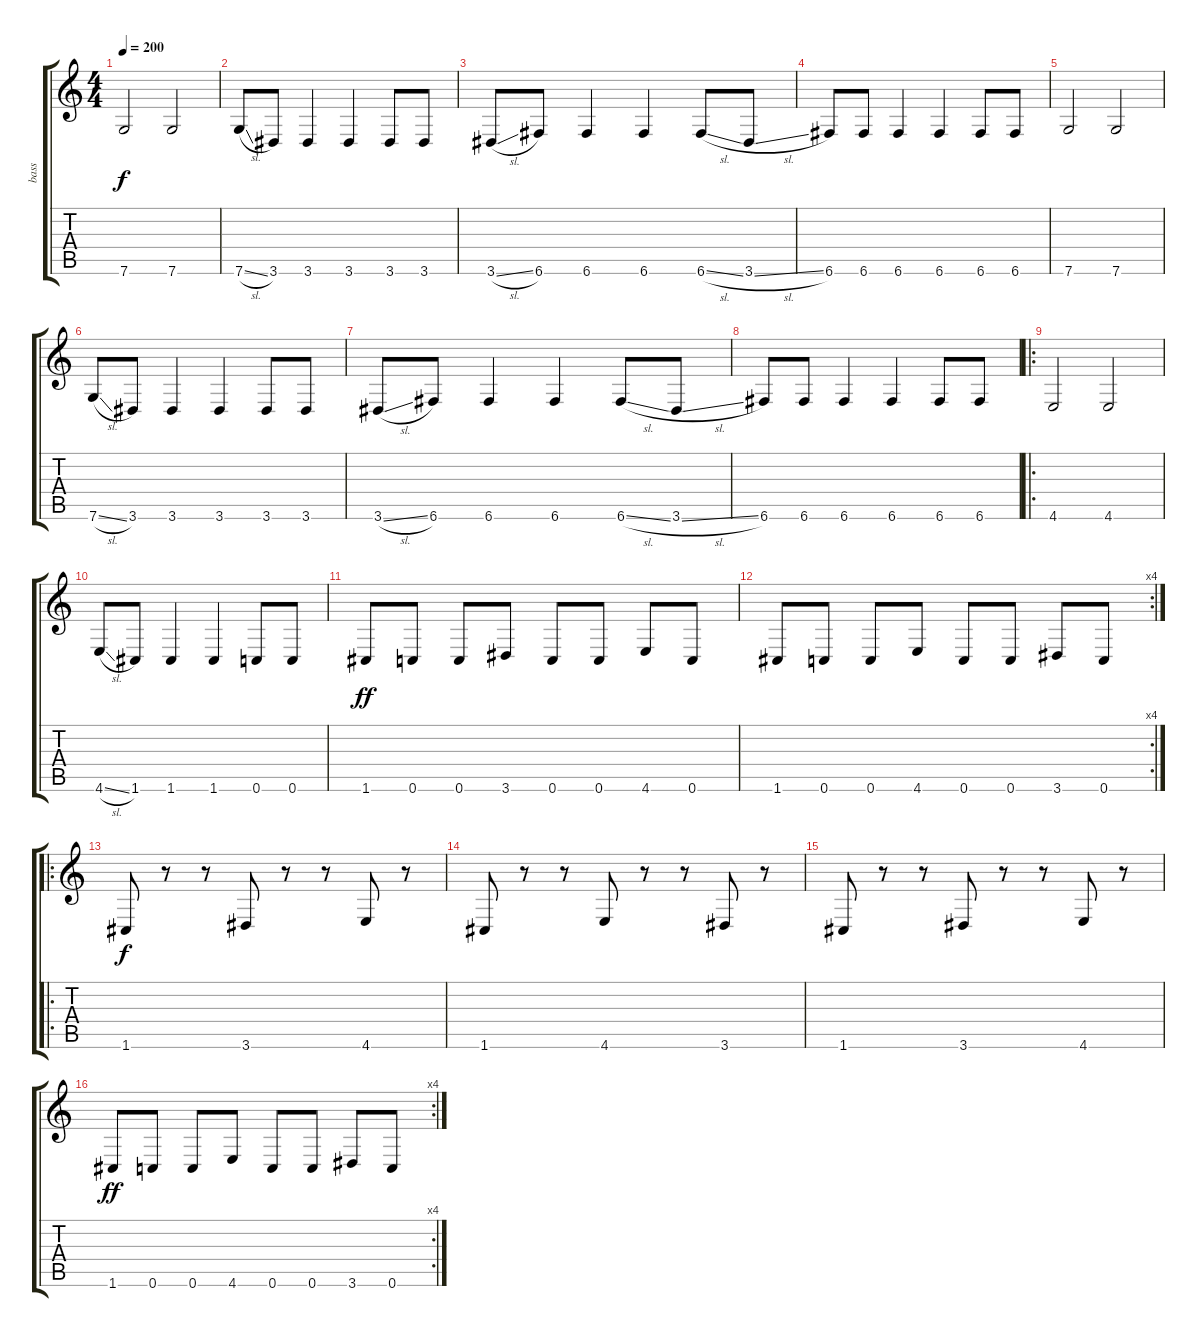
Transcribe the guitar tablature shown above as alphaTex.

\track ("bass" "bass") {instrument slapbass1}
\staff {score tabs}
\tuning (C4 G3 Eb3 Bb2 F2 C2) {hide}
\ts (4 4)
\tempo 200
\clef g2
\ks c
7.6.2{dy f} 7.6.2 |
7.6{sl}.8 3.6.8 3.6.4 3.6.4 3.6.8 3.6.8 |
3.6{sl}.8 6.6.8 6.6.4 6.6.4 6.6{sl}.8 3.6{sl}.8 |
6.6.8 6.6.8 6.6.4 6.6.4 6.6.8 6.6.8 |
7.6.2 7.6.2 |
7.6{sl}.8 3.6.8 3.6.4 3.6.4 3.6.8 3.6.8 |
3.6{sl}.8 6.6.8 6.6.4 6.6.4 6.6{sl}.8 3.6{sl}.8 |
6.6.8 6.6.8 6.6.4 6.6.4 6.6.8 6.6.8 |
\ro
4.6.2 4.6.2 |
4.6{sl}.8 1.6.8 1.6.4 1.6.4 0.6.8 0.6.8 |
1.6.8{dy ff} 0.6.8 0.6.8 3.6.8 0.6.8 0.6.8 4.6.8 0.6.8 |
\rc 4
1.6.8 0.6.8 0.6.8 4.6.8 0.6.8 0.6.8 3.6.8 0.6.8 |
\ro
1.6.8{dy f} r.8 r.8 3.6.8 r.8 r.8 4.6.8 r.8 |
1.6.8 r.8 r.8 4.6.8 r.8 r.8 3.6.8 r.8 |
1.6.8 r.8 r.8 3.6.8 r.8 r.8 4.6.8 r.8 |
\rc 4
1.6.8{dy ff} 0.6.8 0.6.8 4.6.8 0.6.8 0.6.8 3.6.8 0.6.8
